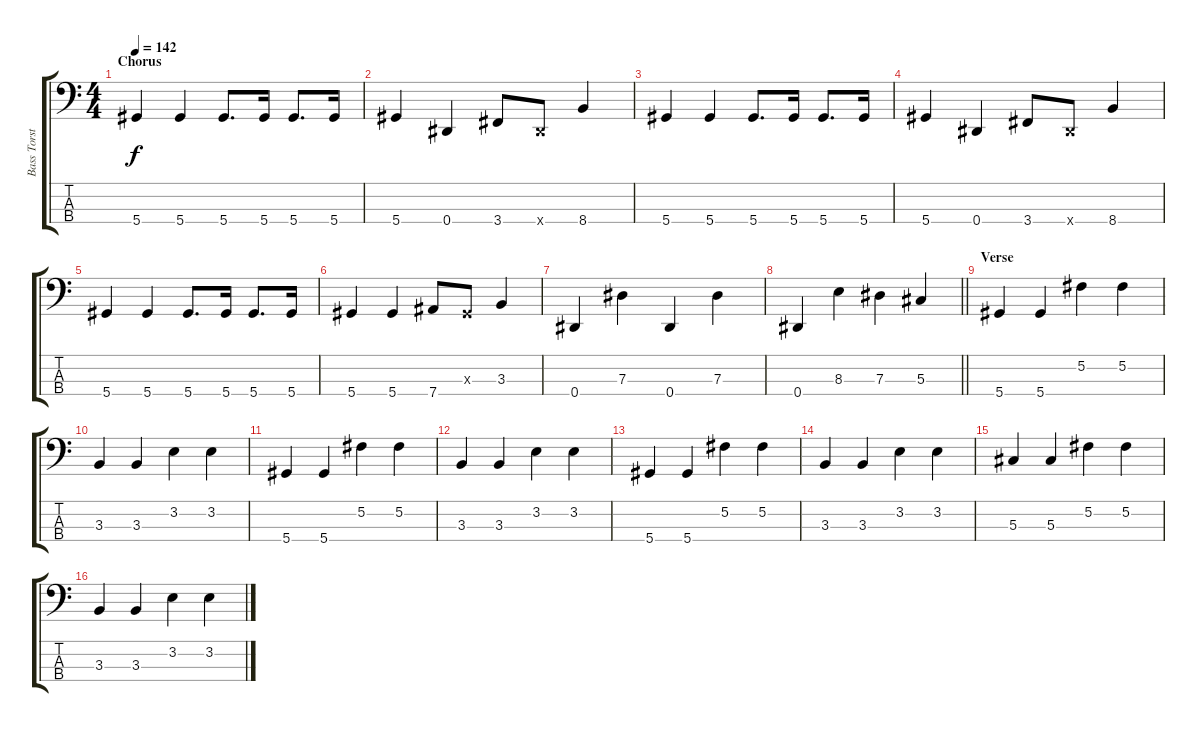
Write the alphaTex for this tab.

\track ("Bass Torsten Scholz" "Bass Torst") {instrument electricbasspick}
\staff {score tabs}
\tuning (Gb2 Db2 Ab1 Eb1) {hide}
\ts (4 4)
\section ("" "Chorus")
\tempo 142
\clef f4
\ks c
5.4.4{dy f} 5.4.4 5.4.8{d} 5.4.16 5.4.8{d} 5.4.16 |
5.4.4 0.4.4 3.4.8 0.4{x}.8 8.4.4 |
5.4.4 5.4.4 5.4.8{d} 5.4.16 5.4.8{d} 5.4.16 |
5.4.4 0.4.4 3.4.8 0.4{x}.8 8.4.4 |
5.4.4 5.4.4 5.4.8{d} 5.4.16 5.4.8{d} 5.4.16 |
5.4.4 5.4.4 7.4.8 0.3{x}.8 3.3.4 |
0.4.4 7.3.4 0.4.4 7.3.4 |
\barLineRight lightlight
0.4.4 8.3.4 7.3.4 5.3.4 |
\section ("" "Verse")
5.4.4 5.4.4 5.2.4 5.2.4 |
3.3.4 3.3.4 3.2.4 3.2.4 |
5.4.4 5.4.4 5.2.4 5.2.4 |
3.3.4 3.3.4 3.2.4 3.2.4 |
5.4.4 5.4.4 5.2.4 5.2.4 |
3.3.4 3.3.4 3.2.4 3.2.4 |
5.3.4 5.3.4 5.2.4 5.2.4 |
3.3.4 3.3.4 3.2.4 3.2.4
